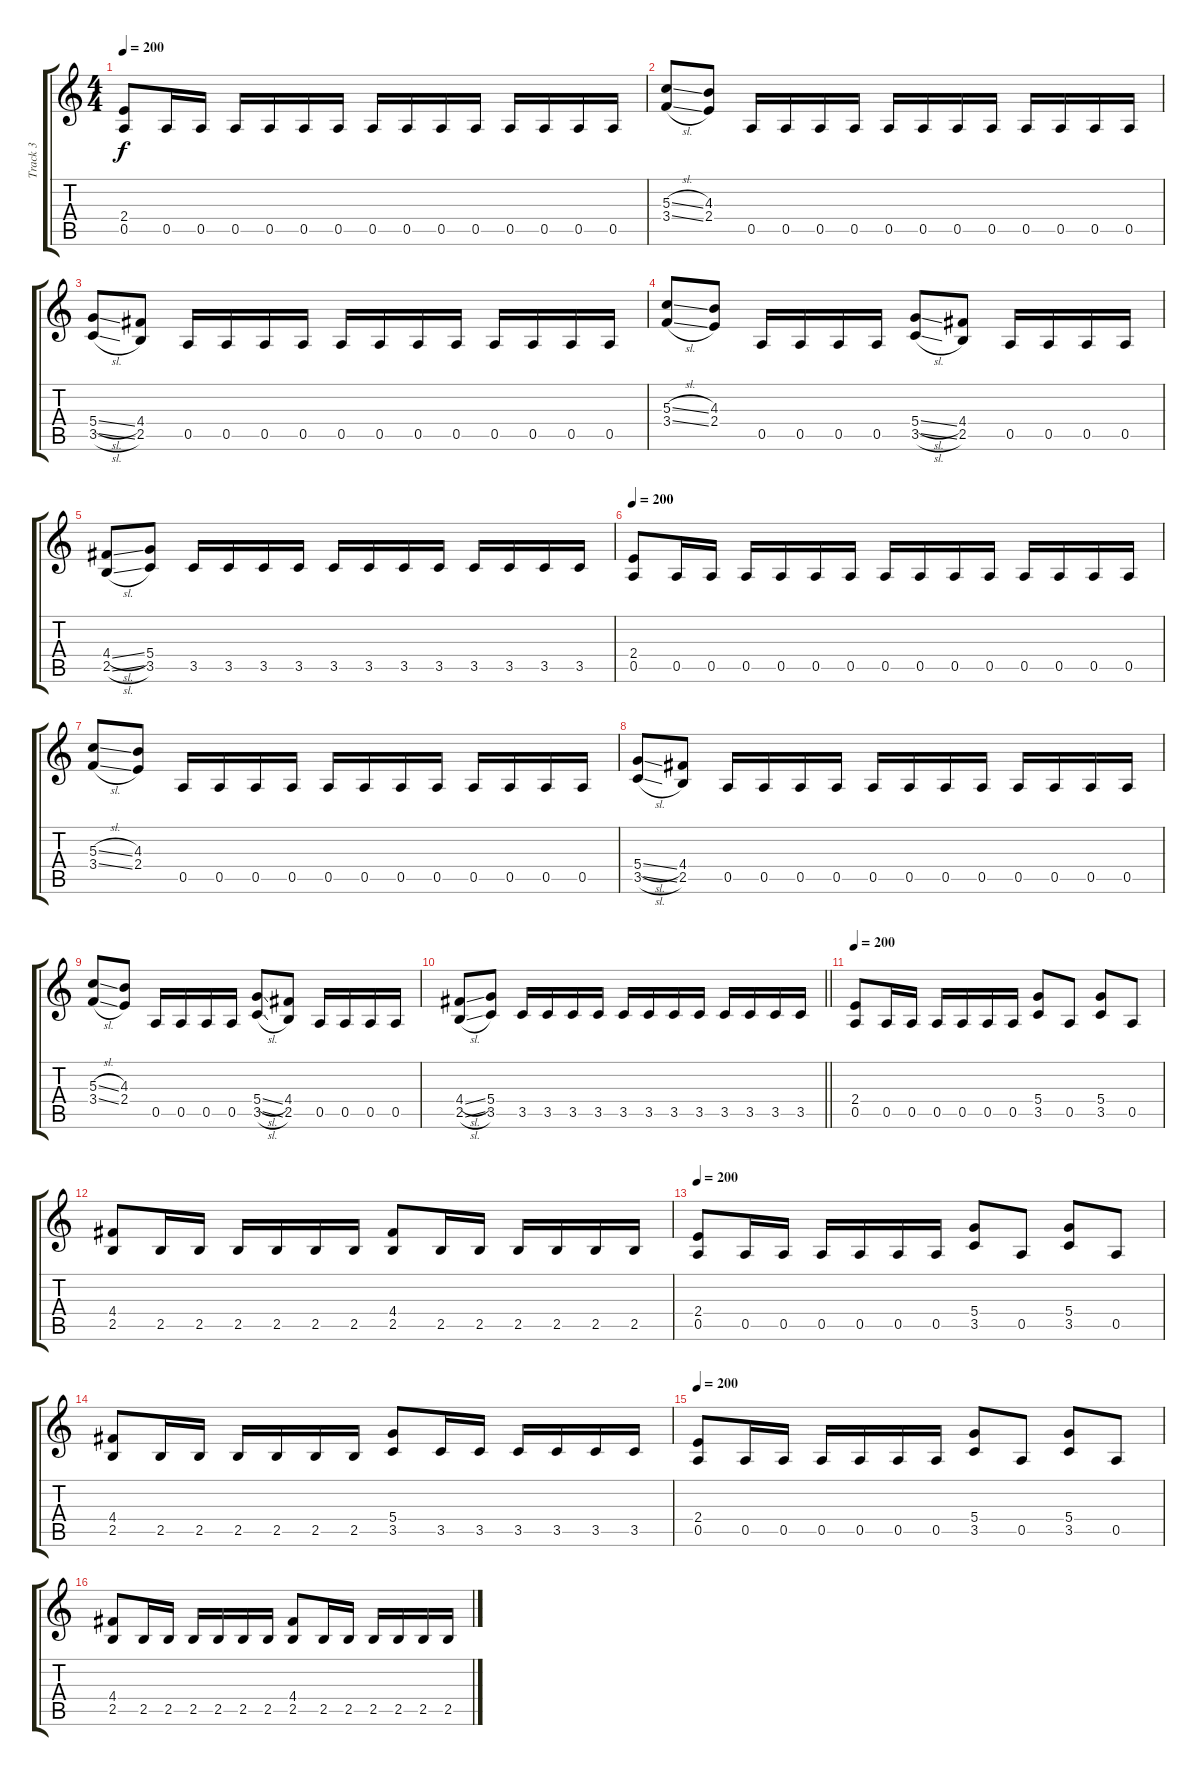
\track ("Track 3" "Track 3") {instrument overdrivenguitar}
\staff {score tabs}
\tuning (E4 B3 G3 D3 A2 E2) {hide}
\ts (4 4)
\section ("" "")
\tempo 200
\clef g2
\ks c
(2.4 0.5).8{dy f} 0.5.16 0.5.16 0.5.16 0.5.16 0.5.16 0.5.16 0.5.16 0.5.16 0.5.16 0.5.16 0.5.16 0.5.16 0.5.16 0.5.16 |
(5.3{sl} 3.4{sl}).8 (4.3 2.4).8 0.5.16 0.5.16 0.5.16 0.5.16 0.5.16 0.5.16 0.5.16 0.5.16 0.5.16 0.5.16 0.5.16 0.5.16 |
(5.4{sl} 3.5{sl}).8 (4.4 2.5).8 0.5.16 0.5.16 0.5.16 0.5.16 0.5.16 0.5.16 0.5.16 0.5.16 0.5.16 0.5.16 0.5.16 0.5.16 |
(5.3{sl} 3.4{sl}).8 (4.3 2.4).8 0.5.16 0.5.16 0.5.16 0.5.16 (5.4{sl} 3.5{sl}).8 (4.4 2.5).8 0.5.16 0.5.16 0.5.16 0.5.16 |
(4.4{sl} 2.5{sl}).8 (5.4 3.5).8 3.5.16 3.5.16 3.5.16 3.5.16 3.5.16 3.5.16 3.5.16 3.5.16 3.5.16 3.5.16 3.5.16 3.5.16 |
\tempo 200
(2.4 0.5).8 0.5.16 0.5.16 0.5.16 0.5.16 0.5.16 0.5.16 0.5.16 0.5.16 0.5.16 0.5.16 0.5.16 0.5.16 0.5.16 0.5.16 |
(5.3{sl} 3.4{sl}).8 (4.3 2.4).8 0.5.16 0.5.16 0.5.16 0.5.16 0.5.16 0.5.16 0.5.16 0.5.16 0.5.16 0.5.16 0.5.16 0.5.16 |
(5.4{sl} 3.5{sl}).8 (4.4 2.5).8 0.5.16 0.5.16 0.5.16 0.5.16 0.5.16 0.5.16 0.5.16 0.5.16 0.5.16 0.5.16 0.5.16 0.5.16 |
(5.3{sl} 3.4{sl}).8 (4.3 2.4).8 0.5.16 0.5.16 0.5.16 0.5.16 (5.4{sl} 3.5{sl}).8 (4.4 2.5).8 0.5.16 0.5.16 0.5.16 0.5.16 |
\barLineRight lightlight
(4.4{sl} 2.5{sl}).8 (5.4 3.5).8 3.5.16 3.5.16 3.5.16 3.5.16 3.5.16 3.5.16 3.5.16 3.5.16 3.5.16 3.5.16 3.5.16 3.5.16 |
\section ("" "")
\tempo 200
(2.4 0.5).8 0.5.16 0.5.16 0.5.16 0.5.16 0.5.16 0.5.16 (5.4 3.5).8 0.5.8 (5.4 3.5).8 0.5.8 |
(4.4 2.5).8 2.5.16 2.5.16 2.5.16 2.5.16 2.5.16 2.5.16 (4.4 2.5).8 2.5.16 2.5.16 2.5.16 2.5.16 2.5.16 2.5.16 |
\tempo 200
(2.4 0.5).8 0.5.16 0.5.16 0.5.16 0.5.16 0.5.16 0.5.16 (5.4 3.5).8 0.5.8 (5.4 3.5).8 0.5.8 |
(4.4 2.5).8 2.5.16 2.5.16 2.5.16 2.5.16 2.5.16 2.5.16 (5.4 3.5).8 3.5.16 3.5.16 3.5.16 3.5.16 3.5.16 3.5.16 |
\tempo 200
(2.4 0.5).8 0.5.16 0.5.16 0.5.16 0.5.16 0.5.16 0.5.16 (5.4 3.5).8 0.5.8 (5.4 3.5).8 0.5.8 |
(4.4 2.5).8 2.5.16 2.5.16 2.5.16 2.5.16 2.5.16 2.5.16 (4.4 2.5).8 2.5.16 2.5.16 2.5.16 2.5.16 2.5.16 2.5.16
